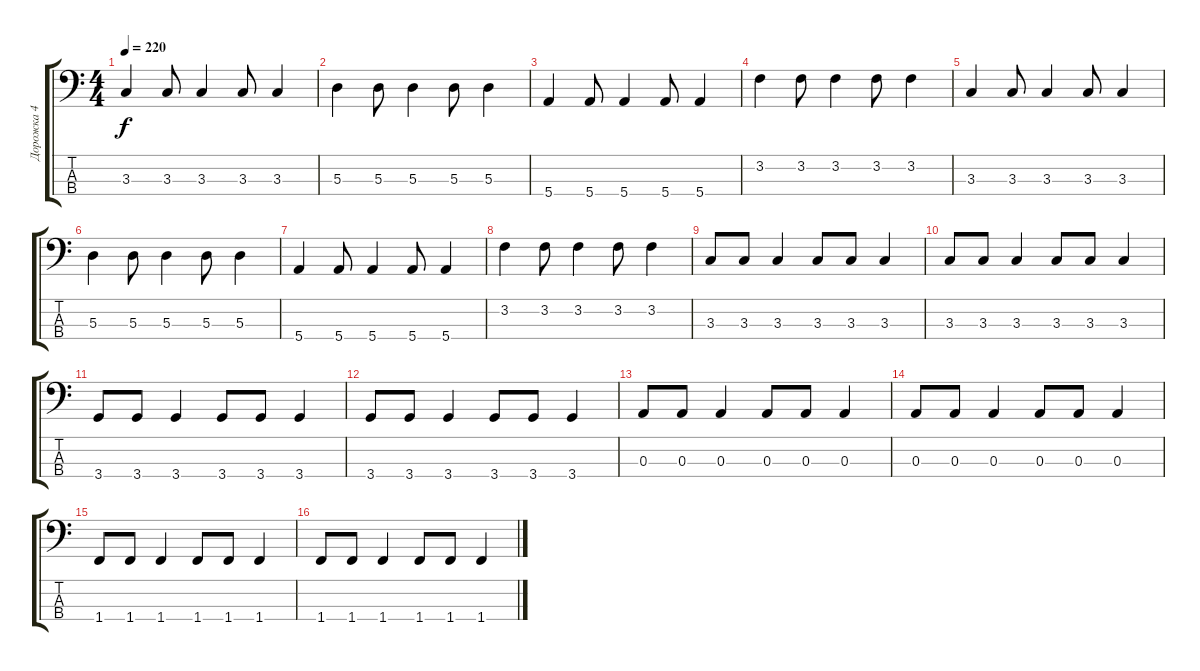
\track ("Дорожка 4" "Дорожка 4") {instrument electricbassfinger}
\staff {score tabs}
\tuning (G2 D2 A1 E1) {hide}
\ts (4 4)
\tempo 220
\clef f4
\ks c
3.3.4{dy f} 3.3.8 3.3.4 3.3.8 3.3.4 |
5.3.4 5.3.8 5.3.4 5.3.8 5.3.4 |
5.4.4 5.4.8 5.4.4 5.4.8 5.4.4 |
3.2.4 3.2.8 3.2.4 3.2.8 3.2.4 |
3.3.4 3.3.8 3.3.4 3.3.8 3.3.4 |
5.3.4 5.3.8 5.3.4 5.3.8 5.3.4 |
5.4.4 5.4.8 5.4.4 5.4.8 5.4.4 |
3.2.4 3.2.8 3.2.4 3.2.8 3.2.4 |
3.3.8 3.3.8 3.3.4 3.3.8 3.3.8 3.3.4 |
3.3.8 3.3.8 3.3.4 3.3.8 3.3.8 3.3.4 |
3.4.8 3.4.8 3.4.4 3.4.8 3.4.8 3.4.4 |
3.4.8 3.4.8 3.4.4 3.4.8 3.4.8 3.4.4 |
0.3.8 0.3.8 0.3.4 0.3.8 0.3.8 0.3.4 |
0.3.8 0.3.8 0.3.4 0.3.8 0.3.8 0.3.4 |
1.4.8 1.4.8 1.4.4 1.4.8 1.4.8 1.4.4 |
1.4.8 1.4.8 1.4.4 1.4.8 1.4.8 1.4.4
